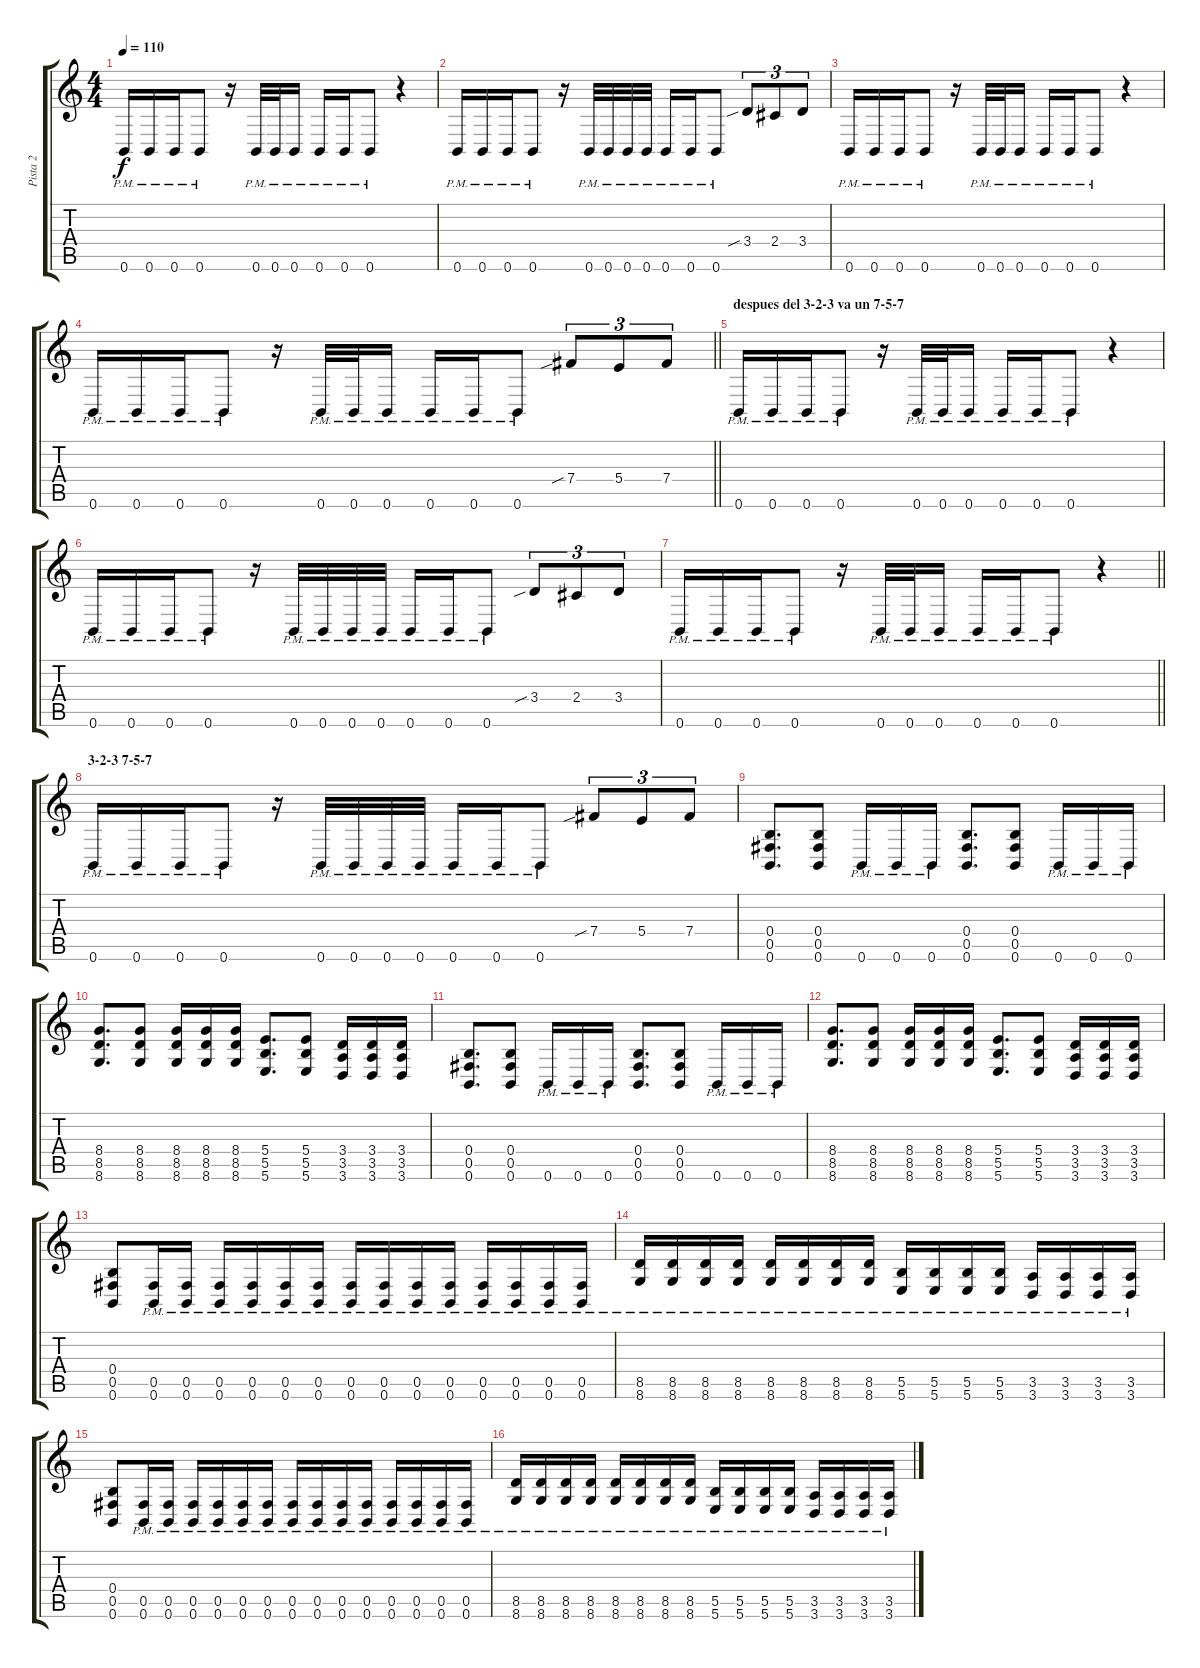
\track ("Pista 2" "Pista 2") {instrument distortionguitar}
\staff {score tabs}
\tuning (Db4 Ab3 E3 B2 Gb2 B1) {hide}
\ts (4 4)
\tempo 110
\clef g2
\ks c
0.6{pm}.16{dy f} 0.6{pm}.16 0.6{pm}.16 0.6{pm}.8 r.16 0.6{pm}.32 0.6{pm}.32 0.6{pm}.16 0.6{pm}.16 0.6{pm}.16 0.6{pm}.8 r.4 |
0.6{pm}.16 0.6{pm}.16 0.6{pm}.16 0.6{pm}.8 r.16 0.6{pm}.32 0.6{pm}.32 0.6{pm}.32 0.6{pm}.32 0.6{pm}.16 0.6{pm}.16 0.6{pm}.8 3.4{sib}.8{tu (3 2)} 2.4.8{tu (3 2)} 3.4.8{tu (3 2)} |
0.6{pm}.16 0.6{pm}.16 0.6{pm}.16 0.6{pm}.8 r.16 0.6{pm}.32 0.6{pm}.32 0.6{pm}.16 0.6{pm}.16 0.6{pm}.16 0.6{pm}.8 r.4 |
\barLineRight lightlight
0.6{pm}.16 0.6{pm}.16 0.6{pm}.16 0.6{pm}.8 r.16 0.6{pm}.32 0.6{pm}.32 0.6{pm}.16 0.6{pm}.16 0.6{pm}.16 0.6{pm}.8 7.4{sib}.8{tu (3 2)} 5.4.8{tu (3 2)} 7.4.8{tu (3 2)} |
\section ("" "despues del 3-2-3 va un 7-5-7")
0.6{pm}.16 0.6{pm}.16 0.6{pm}.16 0.6{pm}.8 r.16 0.6{pm}.32 0.6{pm}.32 0.6{pm}.16 0.6{pm}.16 0.6{pm}.16 0.6{pm}.8 r.4 |
0.6{pm}.16 0.6{pm}.16 0.6{pm}.16 0.6{pm}.8 r.16 0.6{pm}.32 0.6{pm}.32 0.6{pm}.32 0.6{pm}.32 0.6{pm}.16 0.6{pm}.16 0.6{pm}.8 3.4{sib}.8{tu (3 2)} 2.4.8{tu (3 2)} 3.4.8{tu (3 2)} |
\barLineRight lightlight
0.6{pm}.16 0.6{pm}.16 0.6{pm}.16 0.6{pm}.8 r.16 0.6{pm}.32 0.6{pm}.32 0.6{pm}.16 0.6{pm}.16 0.6{pm}.16 0.6{pm}.8 r.4 |
\section ("" "3-2-3 7-5-7")
0.6{pm}.16 0.6{pm}.16 0.6{pm}.16 0.6{pm}.8 r.16 0.6{pm}.32 0.6{pm}.32 0.6{pm}.32 0.6{pm}.32 0.6{pm}.16 0.6{pm}.16 0.6{pm}.8 7.4{sib}.8{tu (3 2)} 5.4.8{tu (3 2)} 7.4.8{tu (3 2)} |
(0.4 0.5 0.6).8{d} (0.4 0.5 0.6).8 0.6{pm}.16 0.6{pm}.16 0.6{pm}.16 (0.4 0.5 0.6).8{d} (0.4 0.5 0.6).8 0.6{pm}.16 0.6{pm}.16 0.6{pm}.16 |
(8.4 8.5 8.6).8{d} (8.4 8.5 8.6).8 (8.4 8.5 8.6).16 (8.4 8.5 8.6).16 (8.4 8.5 8.6).16 (5.4 5.5 5.6).8{d} (5.4 5.5 5.6).8 (3.4 3.5 3.6).16 (3.4 3.5 3.6).16 (3.4 3.5 3.6).16 |
(0.4 0.5 0.6).8{d} (0.4 0.5 0.6).8 0.6{pm}.16 0.6{pm}.16 0.6{pm}.16 (0.4 0.5 0.6).8{d} (0.4 0.5 0.6).8 0.6{pm}.16 0.6{pm}.16 0.6{pm}.16 |
(8.4 8.5 8.6).8{d} (8.4 8.5 8.6).8 (8.4 8.5 8.6).16 (8.4 8.5 8.6).16 (8.4 8.5 8.6).16 (5.4 5.5 5.6).8{d} (5.4 5.5 5.6).8 (3.4 3.5 3.6).16 (3.4 3.5 3.6).16 (3.4 3.5 3.6).16 |
(0.4 0.5 0.6).8 (0.5 0.6{pm}).16 (0.5 0.6{pm}).16 (0.5 0.6{pm}).16 (0.5 0.6{pm}).16 (0.5 0.6{pm}).16 (0.5 0.6{pm}).16 (0.5 0.6{pm}).16 (0.5 0.6{pm}).16 (0.5 0.6{pm}).16 (0.5 0.6{pm}).16 (0.5 0.6{pm}).16 (0.5 0.6{pm}).16 (0.5 0.6{pm}).16 (0.5 0.6{pm}).16 |
(8.5{pm} 8.6).16 (8.5 8.6{pm}).16 (8.5 8.6{pm}).16 (8.5 8.6{pm}).16 (8.5 8.6{pm}).16 (8.5 8.6{pm}).16 (8.5{pm} 8.6).16 (8.5 8.6{pm}).16 (5.5 5.6{pm}).16 (5.5 5.6{pm}).16 (5.5 5.6{pm}).16 (5.5 5.6{pm}).16 (3.5{pm} 3.6{pm}).16 (3.5{pm} 3.6{pm}).16 (3.5{pm} 3.6{pm}).16 (3.5{pm} 3.6{pm}).16 |
(0.4 0.5 0.6).8 (0.5 0.6{pm}).16 (0.5 0.6{pm}).16 (0.5 0.6{pm}).16 (0.5 0.6{pm}).16 (0.5 0.6{pm}).16 (0.5 0.6{pm}).16 (0.5 0.6{pm}).16 (0.5 0.6{pm}).16 (0.5 0.6{pm}).16 (0.5 0.6{pm}).16 (0.5 0.6{pm}).16 (0.5 0.6{pm}).16 (0.5 0.6{pm}).16 (0.5 0.6{pm}).16 |
(8.5{pm} 8.6).16 (8.5 8.6{pm}).16 (8.5 8.6{pm}).16 (8.5 8.6{pm}).16 (8.5 8.6{pm}).16 (8.5 8.6{pm}).16 (8.5{pm} 8.6).16 (8.5 8.6{pm}).16 (5.5 5.6{pm}).16 (5.5 5.6{pm}).16 (5.5 5.6{pm}).16 (5.5 5.6{pm}).16 (3.5{pm} 3.6{pm}).16 (3.5{pm} 3.6{pm}).16 (3.5{pm} 3.6{pm}).16 (3.5{pm} 3.6{pm}).16
